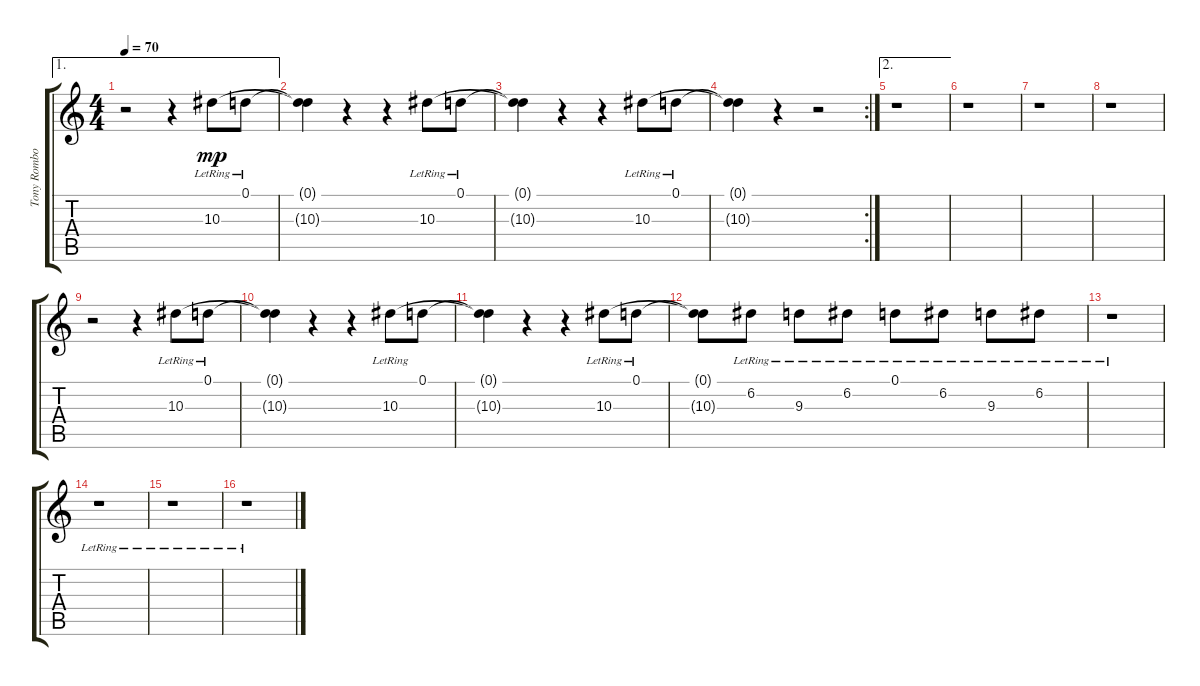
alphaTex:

\track ("Tony Rombola" "Tony Rombo") {instrument distortionguitar}
\staff {score tabs}
\tuning (D4 A3 F3 C3 G2 C2) {hide}
\ae 1
\ts (4 4)
\tempo 70
\clef g2
\ks c
r.2{dy mp} r.4 10.3{lr}.8 0.1{lr}.8 |
(0.1{t} 10.3{t}).4 r.4 r.4 10.3{lr}.8 0.1{lr}.8 |
(0.1{t} 10.3{t}).4 r.4 r.4 10.3{lr}.8 0.1{lr}.8 |
\rc 2
(0.1{t} 10.3{t}).4 r.4 r.2 |
\ae 2
r.1 |
r.1 |
r.1 |
r.1 |
r.2 r.4 10.3{lr}.8 0.1{lr}.8 |
(0.1{t} 10.3{t}).4 r.4 r.4 10.3{lr}.8 0.1.8 |
(0.1{t} 10.3{t}).4 r.4 r.4 10.3{lr}.8 0.1{lr}.8 |
(0.1{t} 10.3{t}).8 6.2{lr}.8 9.3{lr}.8 6.2{lr}.8 0.1{lr}.8 6.2{lr}.8 9.3{lr}.8 6.2{lr}.8 |
r.1 |
r.1 |
r.1 |
r.1
